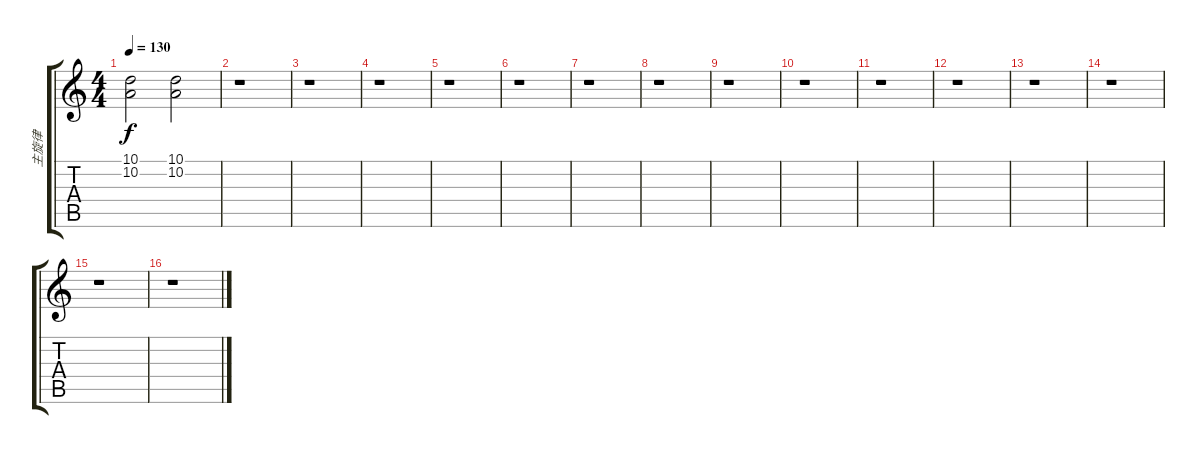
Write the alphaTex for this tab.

\track ("主旋律" "主旋律") {instrument lead6voice}
\staff {score tabs}
\tuning (E4 B3 G3 D3 A2 E2) {hide}
\ts (4 4)
\tempo 130
\clef g2
\ks c
(10.1 10.2).2{dy f} (10.1 10.2).2 |
r.1 |
r.1 |
r.1 |
r.1 |
r.1 |
r.1 |
r.1 |
r.1 |
r.1 |
r.1 |
r.1 |
r.1 |
r.1 |
r.1 |
r.1
